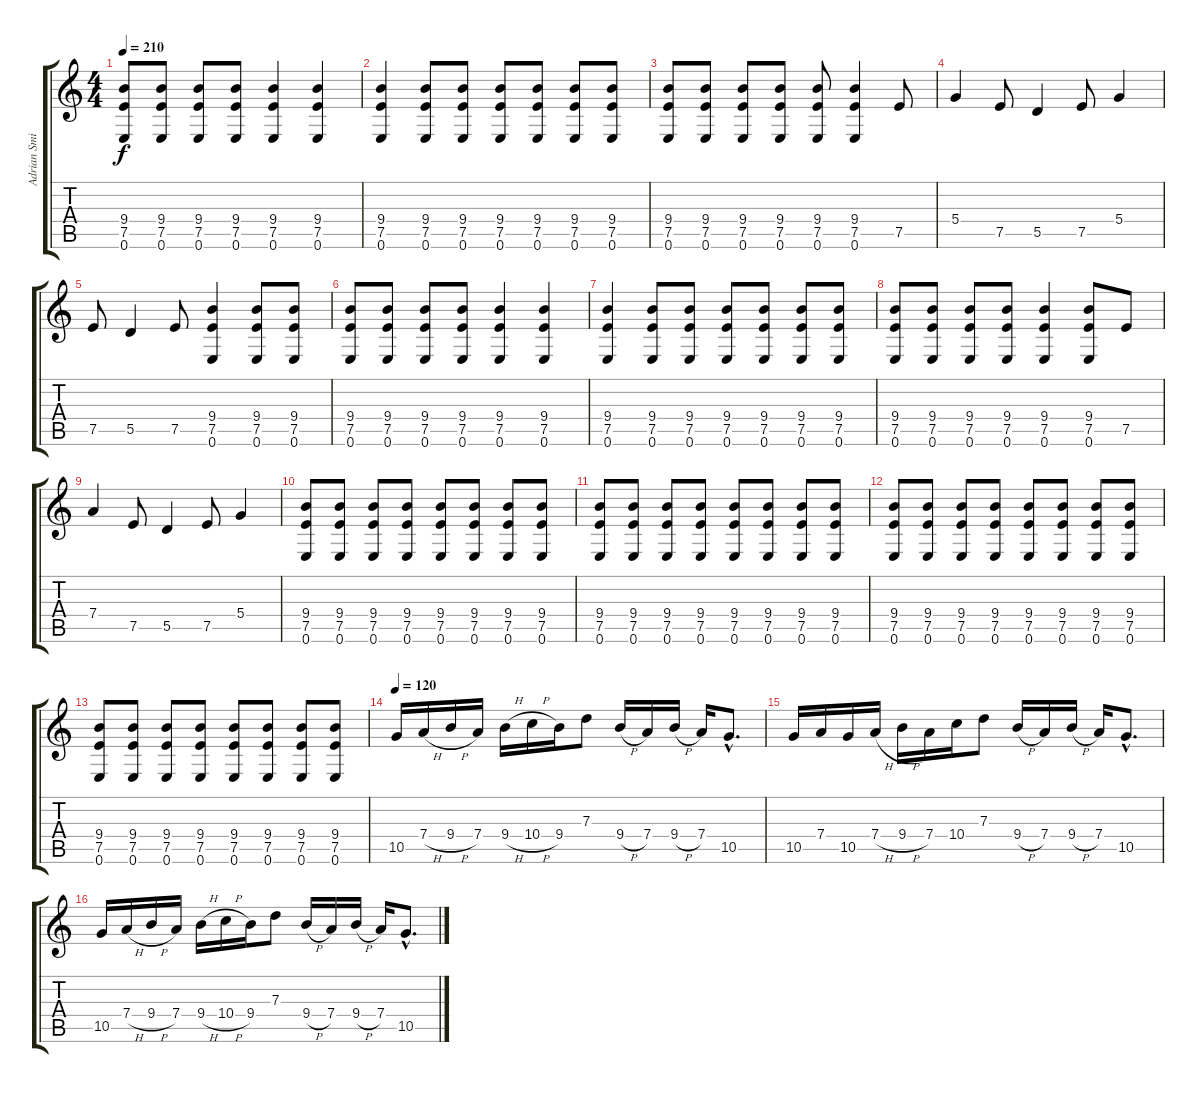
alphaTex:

\track ("Adrian Smith" "Adrian Smi") {instrument distortionguitar}
\staff {score tabs}
\tuning (E4 B3 G3 D3 A2 E2) {hide}
\ts (4 4)
\tempo 210
\clef g2
\ks c
(9.4 7.5 0.6).8{dy f} (9.4 7.5 0.6).8 (9.4 7.5 0.6).8 (9.4 7.5 0.6).8 (9.4 7.5 0.6).4 (9.4 7.5 0.6).4 |
(9.4 7.5 0.6).4 (9.4 7.5 0.6).8 (9.4 7.5 0.6).8 (9.4 7.5 0.6).8 (9.4 7.5 0.6).8 (9.4 7.5 0.6).8 (9.4 7.5 0.6).8 |
(9.4 7.5 0.6).8 (9.4 7.5 0.6).8 (9.4 7.5 0.6).8 (9.4 7.5 0.6).8 (9.4 7.5 0.6).8 (9.4 7.5 0.6).4 7.5.8 |
5.4.4 7.5.8 5.5.4 7.5.8 5.4.4 |
7.5.8 5.5.4 7.5.8 (9.4 7.5 0.6).4 (9.4 7.5 0.6).8 (9.4 7.5 0.6).8 |
(9.4 7.5 0.6).8 (9.4 7.5 0.6).8 (9.4 7.5 0.6).8 (9.4 7.5 0.6).8 (9.4 7.5 0.6).4 (9.4 7.5 0.6).4 |
(9.4 7.5 0.6).4 (9.4 7.5 0.6).8 (9.4 7.5 0.6).8 (9.4 7.5 0.6).8 (9.4 7.5 0.6).8 (9.4 7.5 0.6).8 (9.4 7.5 0.6).8 |
(9.4 7.5 0.6).8 (9.4 7.5 0.6).8 (9.4 7.5 0.6).8 (9.4 7.5 0.6).8 (9.4 7.5 0.6).4 (9.4 7.5 0.6).8 7.5.8 |
7.4.4 7.5.8 5.5.4 7.5.8 5.4.4 |
(9.4 7.5 0.6).8 (9.4 7.5 0.6).8 (9.4 7.5 0.6).8 (9.4 7.5 0.6).8 (9.4 7.5 0.6).8 (9.4 7.5 0.6).8 (9.4 7.5 0.6).8 (9.4 7.5 0.6).8 |
(9.4 7.5 0.6).8 (9.4 7.5 0.6).8 (9.4 7.5 0.6).8 (9.4 7.5 0.6).8 (9.4 7.5 0.6).8 (9.4 7.5 0.6).8 (9.4 7.5 0.6).8 (9.4 7.5 0.6).8 |
(9.4 7.5 0.6).8 (9.4 7.5 0.6).8 (9.4 7.5 0.6).8 (9.4 7.5 0.6).8 (9.4 7.5 0.6).8 (9.4 7.5 0.6).8 (9.4 7.5 0.6).8 (9.4 7.5 0.6).8 |
(9.4 7.5 0.6).8 (9.4 7.5 0.6).8 (9.4 7.5 0.6).8 (9.4 7.5 0.6).8 (9.4 7.5 0.6).8 (9.4 7.5 0.6).8 (9.4 7.5 0.6).8 (9.4 7.5 0.6).8 |
\tempo 120
10.5.16 7.4{h}.16 9.4{h}.16 7.4.16 9.4{h}.16 10.4{h}.16 9.4.16 7.3.8 9.4{h}.16 7.4.16 9.4{h}.16 7.4.16 10.5{hac}.8{d} |
10.5.16 7.4.16 10.5.16 7.4{h}.16 9.4{h}.16 7.4.16 10.4.16 7.3.8 9.4{h}.16 7.4.16 9.4{h}.16 7.4.16 10.5{hac}.8{d} |
10.5.16 7.4{h}.16 9.4{h}.16 7.4.16 9.4{h}.16 10.4{h}.16 9.4.16 7.3.8 9.4{h}.16 7.4.16 9.4{h}.16 7.4.16 10.5{hac}.8{d}
